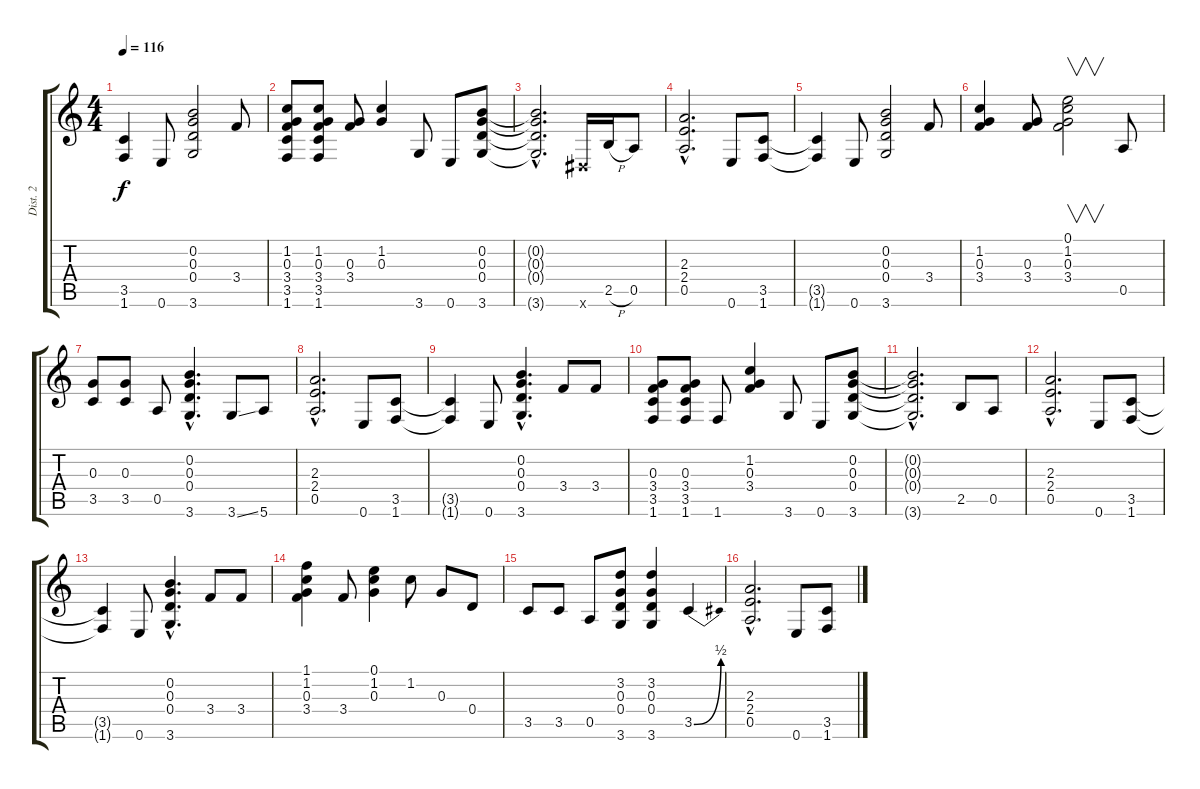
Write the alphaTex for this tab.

\track ("Dist. 2" "Dist. 2") {instrument distortionguitar}
\staff {score tabs}
\tuning (E4 B3 G3 D3 A2 E2) {hide}
\ts (4 4)
\tempo 116
\clef g2
\ks c
(3.5{t} 1.6{t}).4{dy f} 0.6.8 (0.2 0.3 0.4 3.6).2 3.4.8 |
(1.2 0.3 3.4 3.5 1.6).8 (1.2 0.3 3.4 3.5 1.6).8 (0.3 3.4).8 (1.2 0.3).4 3.6.8 0.6.8 (0.2 0.3 0.4 3.6).8 |
(0.2{hac t} 0.3{hac t} 0.4{hac t} 3.6{hac t}).2{d} -1.6{x}.16 2.5{h}.16 0.5.8 |
(2.3{hac} 2.4{hac} 0.5{hac}).2{d} 0.6.8 (3.5 1.6).8 |
(3.5{t} 1.6{t}).4 0.6.8 (0.2 0.3 0.4 3.6).2 3.4.8 |
(1.2 0.3 3.4).4 (0.3 3.4).8 (0.1 1.2 0.3 3.4).2{v} 0.5.8 |
(0.3 3.5).8 (0.3 3.5).8 0.5.8 (0.2{hac} 0.3{hac} 0.4{hac} 3.6{hac}).4{d} 3.6{ss}.8 5.6.8 |
(2.3{hac} 2.4{hac} 0.5{hac}).2{d} 0.6.8 (3.5 1.6).8 |
(3.5{t} 1.6{t}).4 0.6.8 (0.2{hac} 0.3{hac} 0.4{hac} 3.6{hac}).4{d} 3.4.8 3.4.8 |
(0.3 3.4 3.5 1.6).8 (0.3 3.4 3.5 1.6).8 1.6.8 (1.2 0.3 3.4).4 3.6.8 0.6.8 (0.2 0.3 0.4 3.6).8 |
(0.2{hac t} 0.3{hac t} 0.4{hac t} 3.6{hac t}).2{d} 2.5.8 0.5.8 |
(2.3{hac} 2.4{hac} 0.5{hac}).2{d} 0.6.8 (3.5 1.6).8 |
(3.5{t} 1.6{t}).4 0.6.8 (0.2{hac} 0.3{hac} 0.4{hac} 3.6{hac}).4{d} 3.4.8 3.4.8 |
(1.1 1.2 0.3 3.4).4 3.4.8 (0.1 1.2 0.3).4 1.2.8 0.3.8 0.4.8 |
3.5.8 3.5.8 0.5.8 (3.2 0.3 0.4 3.6).8 (3.2 0.3 0.4 3.6).4 3.5{be (bend 0 0 60 2)}.4 |
(2.3{hac} 2.4{hac} 0.5{hac}).2{d} 0.6.8 (3.5 1.6).8
